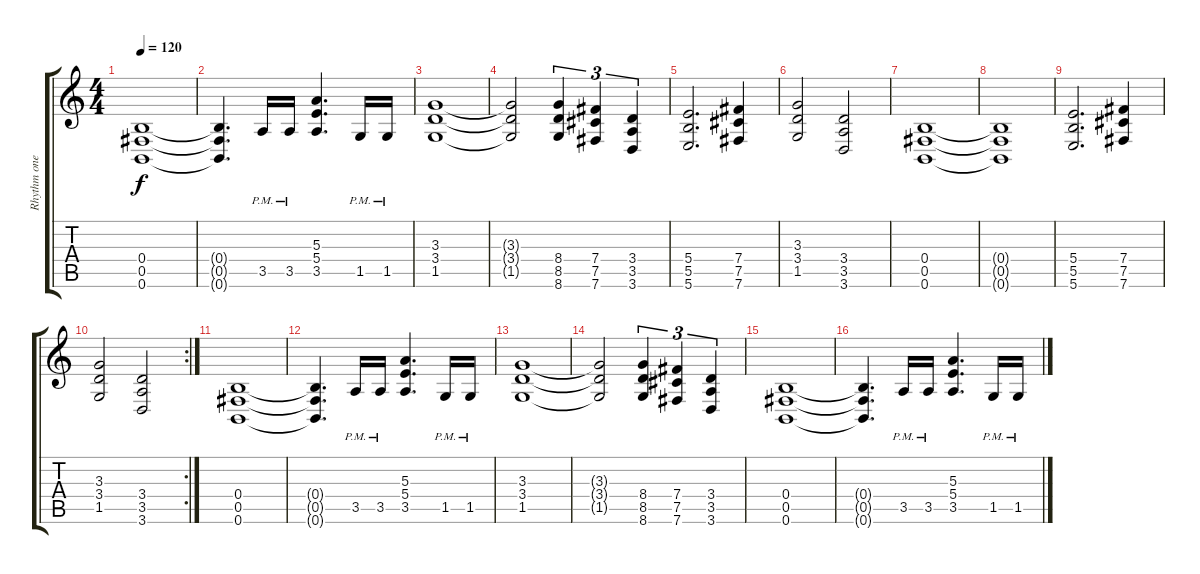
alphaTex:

\track ("Rhythm one" "Rhythm one") {instrument distortionguitar}
\staff {score tabs}
\tuning (Db4 Ab3 E3 B2 Gb2 B1) {hide}
\ts (4 4)
\tempo 120
\clef g2
\ks c
(0.4 0.5 0.6).1{dy f} |
(0.4{t} 0.5{t} 0.6{t}).4{d} 3.5{pm}.16 3.5{pm}.16 (5.3 5.4 3.5).4{d} 1.5{pm}.16 1.5{pm}.16 |
(3.3 3.4 1.5).1 |
(3.3{t} 3.4{t} 1.5{t}).2 (8.4 8.5 8.6).4{tu (3 2)} (7.4 7.5 7.6).4{tu (3 2)} (3.4 3.5 3.6).4{tu (3 2)} |
(5.4 5.5 5.6).2{d} (7.4 7.5 7.6).4 |
(3.3 3.4 1.5).2 (3.4 3.5 3.6).2 |
(0.4 0.5 0.6).1 |
(0.4{t} 0.5{t} 0.6{t}).1 |
(5.4 5.5 5.6).2{d} (7.4 7.5 7.6).4 |
\rc 2
(3.3 3.4 1.5).2 (3.4 3.5 3.6).2 |
(0.4 0.5 0.6).1{volume 12} |
(0.4{t} 0.5{t} 0.6{t}).4{d} 3.5{pm}.16 3.5{pm}.16 (5.3 5.4 3.5).4{d} 1.5{pm}.16 1.5{pm}.16 |
(3.3 3.4 1.5).1 |
(3.3{t} 3.4{t} 1.5{t}).2 (8.4 8.5 8.6).4{tu (3 2)} (7.4 7.5 7.6).4{tu (3 2)} (3.4 3.5 3.6).4{tu (3 2)} |
(0.4 0.5 0.6).1 |
(0.4{t} 0.5{t} 0.6{t}).4{d volume 10} 3.5{pm}.16 3.5{pm}.16 (5.3 5.4 3.5).4{d} 1.5{pm}.16 1.5{pm}.16
